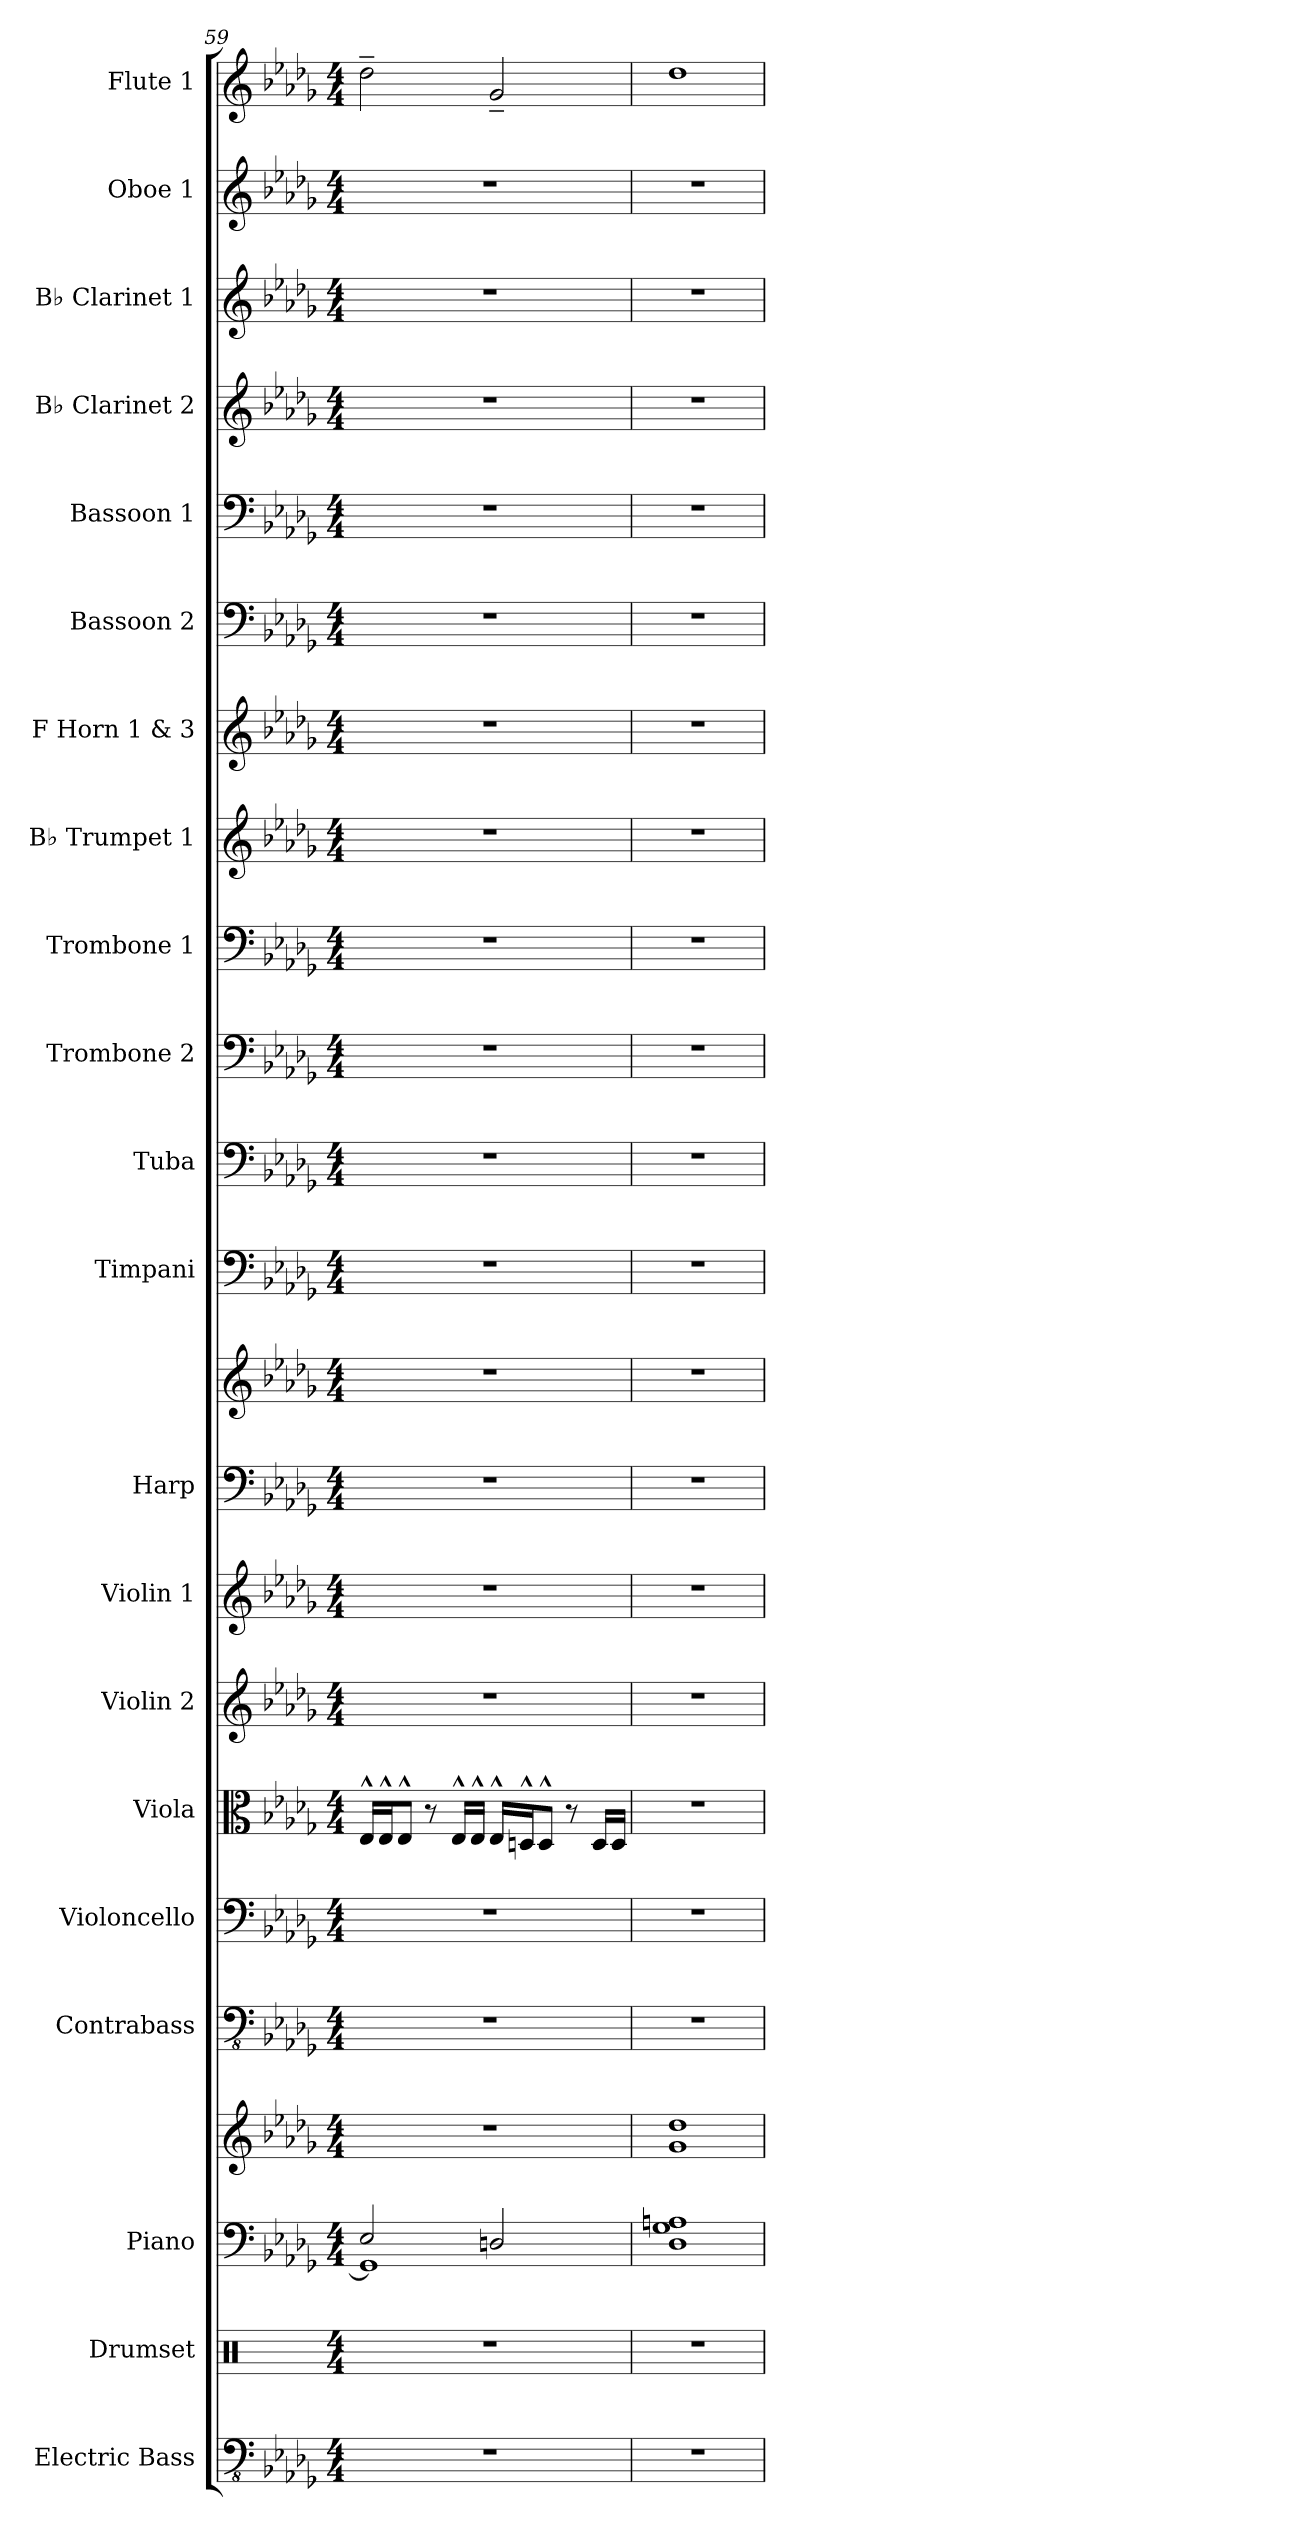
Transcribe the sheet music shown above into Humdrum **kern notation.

**kern	**kern	**kern	**kern	**kern	**kern	**kern	**kern	**kern	**kern	**kern	**kern	**kern	**kern	**kern	**kern	**kern	**kern	**kern	**kern	**kern	**kern	**kern
*part21	*part20	*part19	*part19	*part18	*part17	*part16	*part15	*part14	*part13	*part13	*part12	*part11	*part10	*part9	*part8	*part7	*part6	*part5	*part4	*part3	*part2	*part1
*staff23	*staff22	*staff21	*staff20	*staff19	*staff18	*staff17	*staff16	*staff15	*staff14	*staff13	*staff12	*staff11	*staff10	*staff9	*staff8	*staff7	*staff6	*staff5	*staff4	*staff3	*staff2	*staff1
*I"Electric Bass	*I"Drumset	*I"Piano	*	*I"Contrabass	*I"Violoncello	*I"Viola	*I"Violin 2	*I"Violin 1	*I"Harp	*	*I"Timpani	*I"Tuba	*I"Trombone 2	*I"Trombone 1	*I"B♭ Trumpet 1	*I"F Horn 1 &amp; 3	*I"Bassoon 2	*I"Bassoon 1	*I"B♭ Clarinet 2	*I"B♭ Clarinet 1	*I"Oboe 1	*I"Flute 1
*I'El. B.	*I'Drs.	*I'Pno.	*	*I'Cb.	*I'Vc.	*I'Vla.	*I'Vln. 2	*I'Vln. 1	*I'Hrp.	*	*I'Timp.	*I'Tba.	*I'Tbn. 2	*I'Tbn. 1	*I'B♭ Tpt. 1	*I'F Hn. 1 3	*I'Bsn. 2	*I'Bsn. 1	*I'B♭ Cl. 2	*I'B♭ Cl. 1	*I'Ob. 1	*I'Fl. 1
*clefFv4	*clefX	*clefF4	*clefG2	*clefFv4	*clefF4	*clefC3	*clefG2	*clefG2	*clefF4	*clefG2	*clefF4	*clefF4	*clefF4	*clefF4	*clefG2	*clefG2	*clefF4	*clefF4	*clefG2	*clefG2	*clefG2	*clefG2
*	*	*	*	*ITrd7c12	*	*	*	*	*	*	*	*	*	*	*ITrd1c2	*ITrd4c7	*	*	*ITrd1c2	*ITrd1c2	*	*
*k[b-e-a-d-g-]	*k[]	*k[b-e-a-d-g-]	*k[b-e-a-d-g-]	*k[b-e-a-d-g-]	*k[b-e-a-d-g-]	*k[b-e-a-d-g-]	*k[b-e-a-d-g-]	*k[b-e-a-d-g-]	*k[b-e-a-d-g-]	*k[b-e-a-d-g-]	*k[b-e-a-d-g-]	*k[b-e-a-d-g-]	*k[b-e-a-d-g-]	*k[b-e-a-d-g-]	*k[b-e-a-d-g-c-f-]	*k[b-e-a-d-g-c-]	*k[b-e-a-d-g-]	*k[b-e-a-d-g-]	*k[b-e-a-d-g-c-f-]	*k[b-e-a-d-g-c-f-]	*k[b-e-a-d-g-]	*k[b-e-a-d-g-]
*M4/4	*M4/4	*M4/4	*M4/4	*M4/4	*M4/4	*M4/4	*M4/4	*M4/4	*M4/4	*M4/4	*M4/4	*M4/4	*M4/4	*M4/4	*M4/4	*M4/4	*M4/4	*M4/4	*M4/4	*M4/4	*M4/4	*M4/4
=59	=59	=59	=59	=59	=59	=59	=59	=59	=59	=59	=59	=59	=59	=59	=59	=59	=59	=59	=59	=59	=59	=59
*	*	*^	*	*	*	*	*	*	*	*	*	*	*	*	*	*	*	*	*	*	*	*
1r	1r	1GG-]	2E-/	1r	1r	1r	16E-^^/LL	1r	1r	1r	1r	1r	1r	1r	1r	1r	1r	1r	1r	1r	1r	1r	2dd-~\
.	.	.	.	.	.	.	16E-^^/J	.	.	.	.	.	.	.	.	.	.	.	.	.	.	.	.
.	.	.	.	.	.	.	8E-^^/J	.	.	.	.	.	.	.	.	.	.	.	.	.	.	.	.
.	.	.	.	.	.	.	8r	.	.	.	.	.	.	.	.	.	.	.	.	.	.	.	.
.	.	.	.	.	.	.	16E-^^/LL	.	.	.	.	.	.	.	.	.	.	.	.	.	.	.	.
.	.	.	.	.	.	.	16E-^^/JJ	.	.	.	.	.	.	.	.	.	.	.	.	.	.	.	.
.	.	.	2Dn/	.	.	.	16E-^^/LL	.	.	.	.	.	.	.	.	.	.	.	.	.	.	.	2g-~/
.	.	.	.	.	.	.	16Dn^^/J	.	.	.	.	.	.	.	.	.	.	.	.	.	.	.	.
.	.	.	.	.	.	.	8D^^/J	.	.	.	.	.	.	.	.	.	.	.	.	.	.	.	.
.	.	.	.	.	.	.	8r	.	.	.	.	.	.	.	.	.	.	.	.	.	.	.	.
.	.	.	.	.	.	.	16D/LL	.	.	.	.	.	.	.	.	.	.	.	.	.	.	.	.
.	.	.	.	.	.	.	16D/JJ	.	.	.	.	.	.	.	.	.	.	.	.	.	.	.	.
*	*	*v	*v	*	*	*	*	*	*	*	*	*	*	*	*	*	*	*	*	*	*	*	*
=60	=60	=60	=60	=60	=60	=60	=60	=60	=60	=60	=60	=60	=60	=60	=60	=60	=60	=60	=60	=60	=60	=60
1r	1r	1D- 1G- 1An	1g- 1dd-	1r	1r	1r	1r	1r	1r	1r	1r	1r	1r	1r	1r	1r	1r	1r	1r	1r	1r	1dd-
=	=	=	=	=	=	=	=	=	=	=	=	=	=	=	=	=	=	=	=	=	=	=
*-	*-	*-	*-	*-	*-	*-	*-	*-	*-	*-	*-	*-	*-	*-	*-	*-	*-	*-	*-	*-	*-	*-
